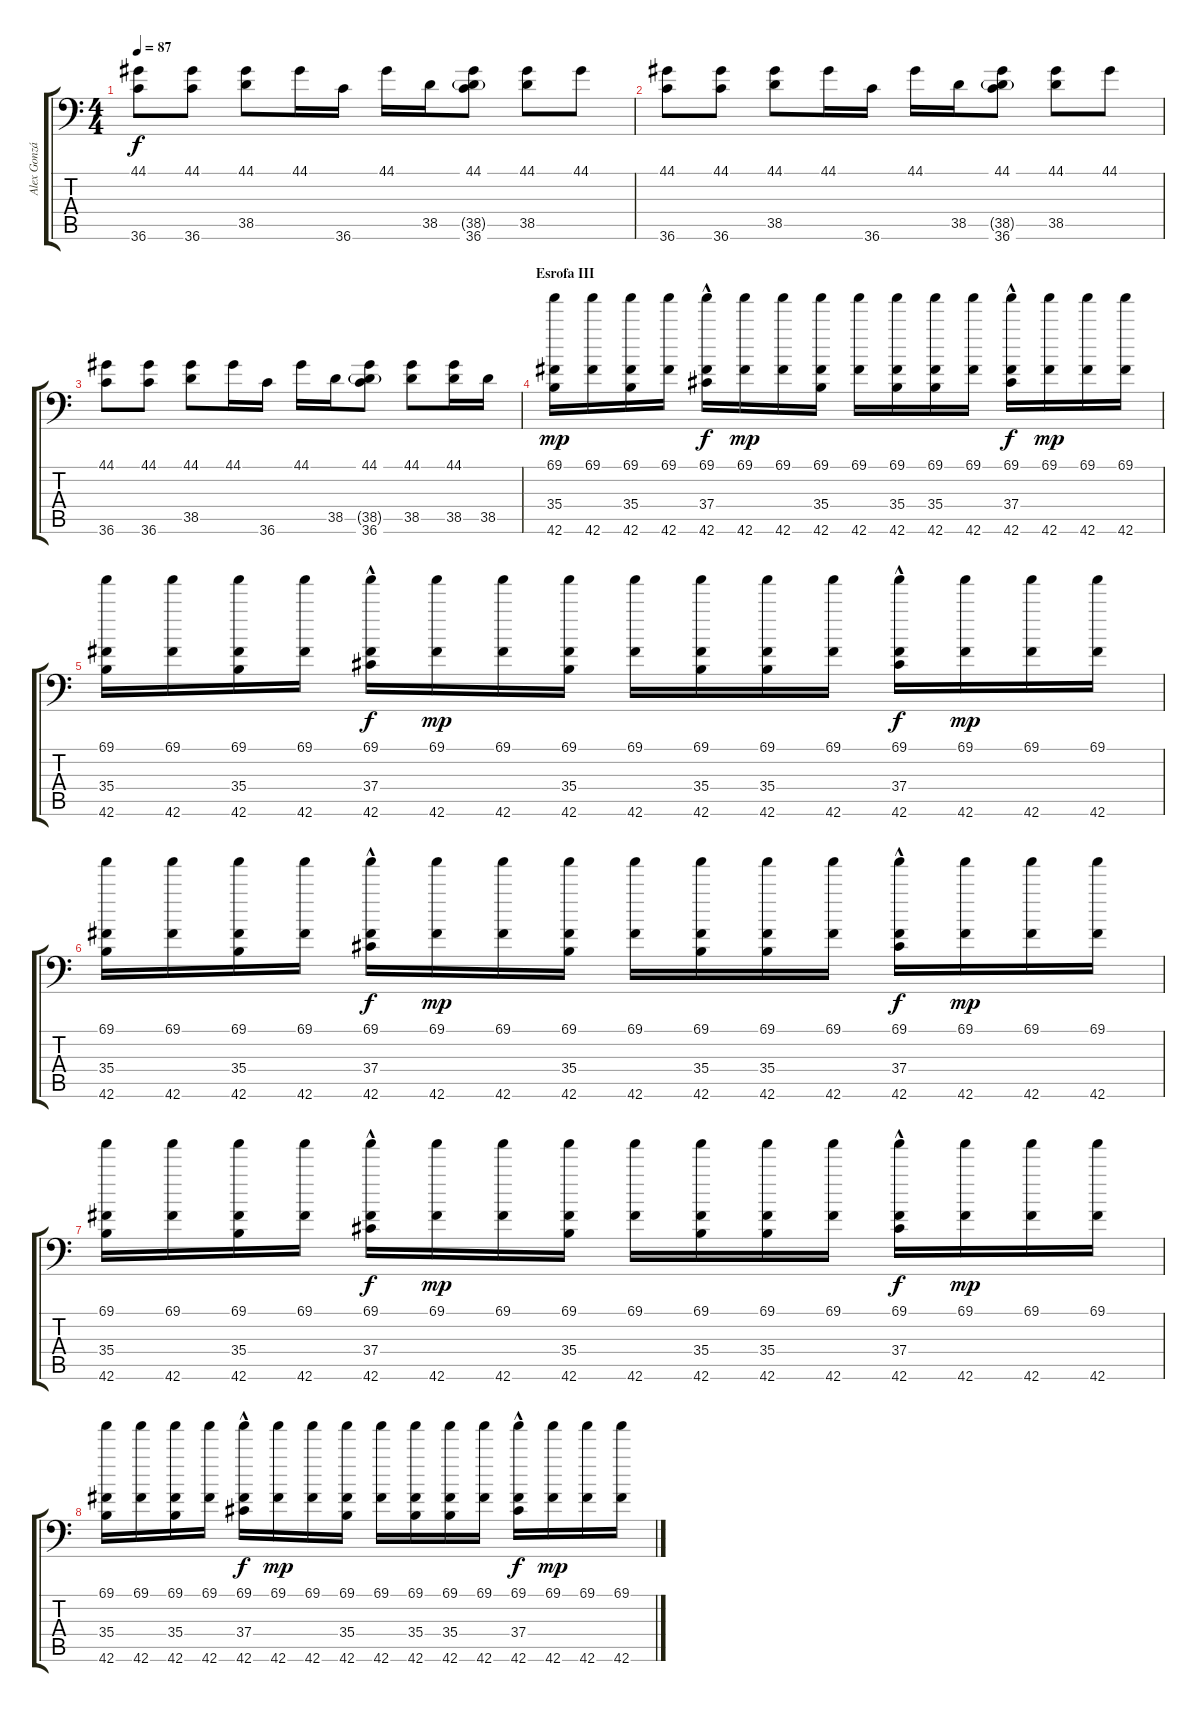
\track ("Alex González" "Alex Gonzá") {instrument acousticgrandpiano}
\staff {score tabs}
\tuning (C-1 C-1 C-1 C-1 C-1 C-1) {hide}
\ts (4 4)
\tempo 87
\clef f4
\ks c
(44.1 36.6).8{dy f} (44.1 36.6).8 (44.1 38.5).8 44.1.16 36.6.16 44.1.16 38.5.16 (44.1 38.5{g} 36.6).8 (44.1 38.5).8 44.1.8 |
(44.1 36.6).8 (44.1 36.6).8 (44.1 38.5).8 44.1.16 36.6.16 44.1.16 38.5.16 (44.1 38.5{g} 36.6).8 (44.1 38.5).8 44.1.8 |
(44.1 36.6).8 (44.1 36.6).8 (44.1 38.5).8 44.1.16 36.6.16 44.1.16 38.5.16 (44.1 38.5{g} 36.6).8 (44.1 38.5).8 (44.1 38.5).16 38.5.16 |
\section ("" "Esrofa III")
(69.1 35.4 42.6).16{dy mp} (69.1 42.6).16 (69.1 35.4 42.6).16 (69.1 42.6).16 (69.1 37.4 42.6{hac}).16{dy f} (69.1 42.6).16{dy mp} (69.1 42.6).16 (69.1 35.4 42.6).16 (69.1 42.6).16 (69.1 35.4 42.6).16 (69.1 35.4 42.6).16 (69.1 42.6).16 (69.1 37.4 42.6{hac}).16{dy f} (69.1 42.6).16{dy mp} (69.1 42.6).16 (69.1 42.6).16 |
(69.1 35.4 42.6).16 (69.1 42.6).16 (69.1 35.4 42.6).16 (69.1 42.6).16 (69.1 37.4 42.6{hac}).16{dy f} (69.1 42.6).16{dy mp} (69.1 42.6).16 (69.1 35.4 42.6).16 (69.1 42.6).16 (69.1 35.4 42.6).16 (69.1 35.4 42.6).16 (69.1 42.6).16 (69.1 37.4 42.6{hac}).16{dy f} (69.1 42.6).16{dy mp} (69.1 42.6).16 (69.1 42.6).16 |
(69.1 35.4 42.6).16 (69.1 42.6).16 (69.1 35.4 42.6).16 (69.1 42.6).16 (69.1 37.4 42.6{hac}).16{dy f} (69.1 42.6).16{dy mp} (69.1 42.6).16 (69.1 35.4 42.6).16 (69.1 42.6).16 (69.1 35.4 42.6).16 (69.1 35.4 42.6).16 (69.1 42.6).16 (69.1 37.4 42.6{hac}).16{dy f} (69.1 42.6).16{dy mp} (69.1 42.6).16 (69.1 42.6).16 |
(69.1 35.4 42.6).16 (69.1 42.6).16 (69.1 35.4 42.6).16 (69.1 42.6).16 (69.1 37.4 42.6{hac}).16{dy f} (69.1 42.6).16{dy mp} (69.1 42.6).16 (69.1 35.4 42.6).16 (69.1 42.6).16 (69.1 35.4 42.6).16 (69.1 35.4 42.6).16 (69.1 42.6).16 (69.1 37.4 42.6{hac}).16{dy f} (69.1 42.6).16{dy mp} (69.1 42.6).16 (69.1 42.6).16 |
(69.1 35.4 42.6).16 (69.1 42.6).16 (69.1 35.4 42.6).16 (69.1 42.6).16 (69.1 37.4 42.6{hac}).16{dy f} (69.1 42.6).16{dy mp} (69.1 42.6).16 (69.1 35.4 42.6).16 (69.1 42.6).16 (69.1 35.4 42.6).16 (69.1 35.4 42.6).16 (69.1 42.6).16 (69.1 37.4 42.6{hac}).16{dy f} (69.1 42.6).16{dy mp} (69.1 42.6).16 (69.1 42.6).16
